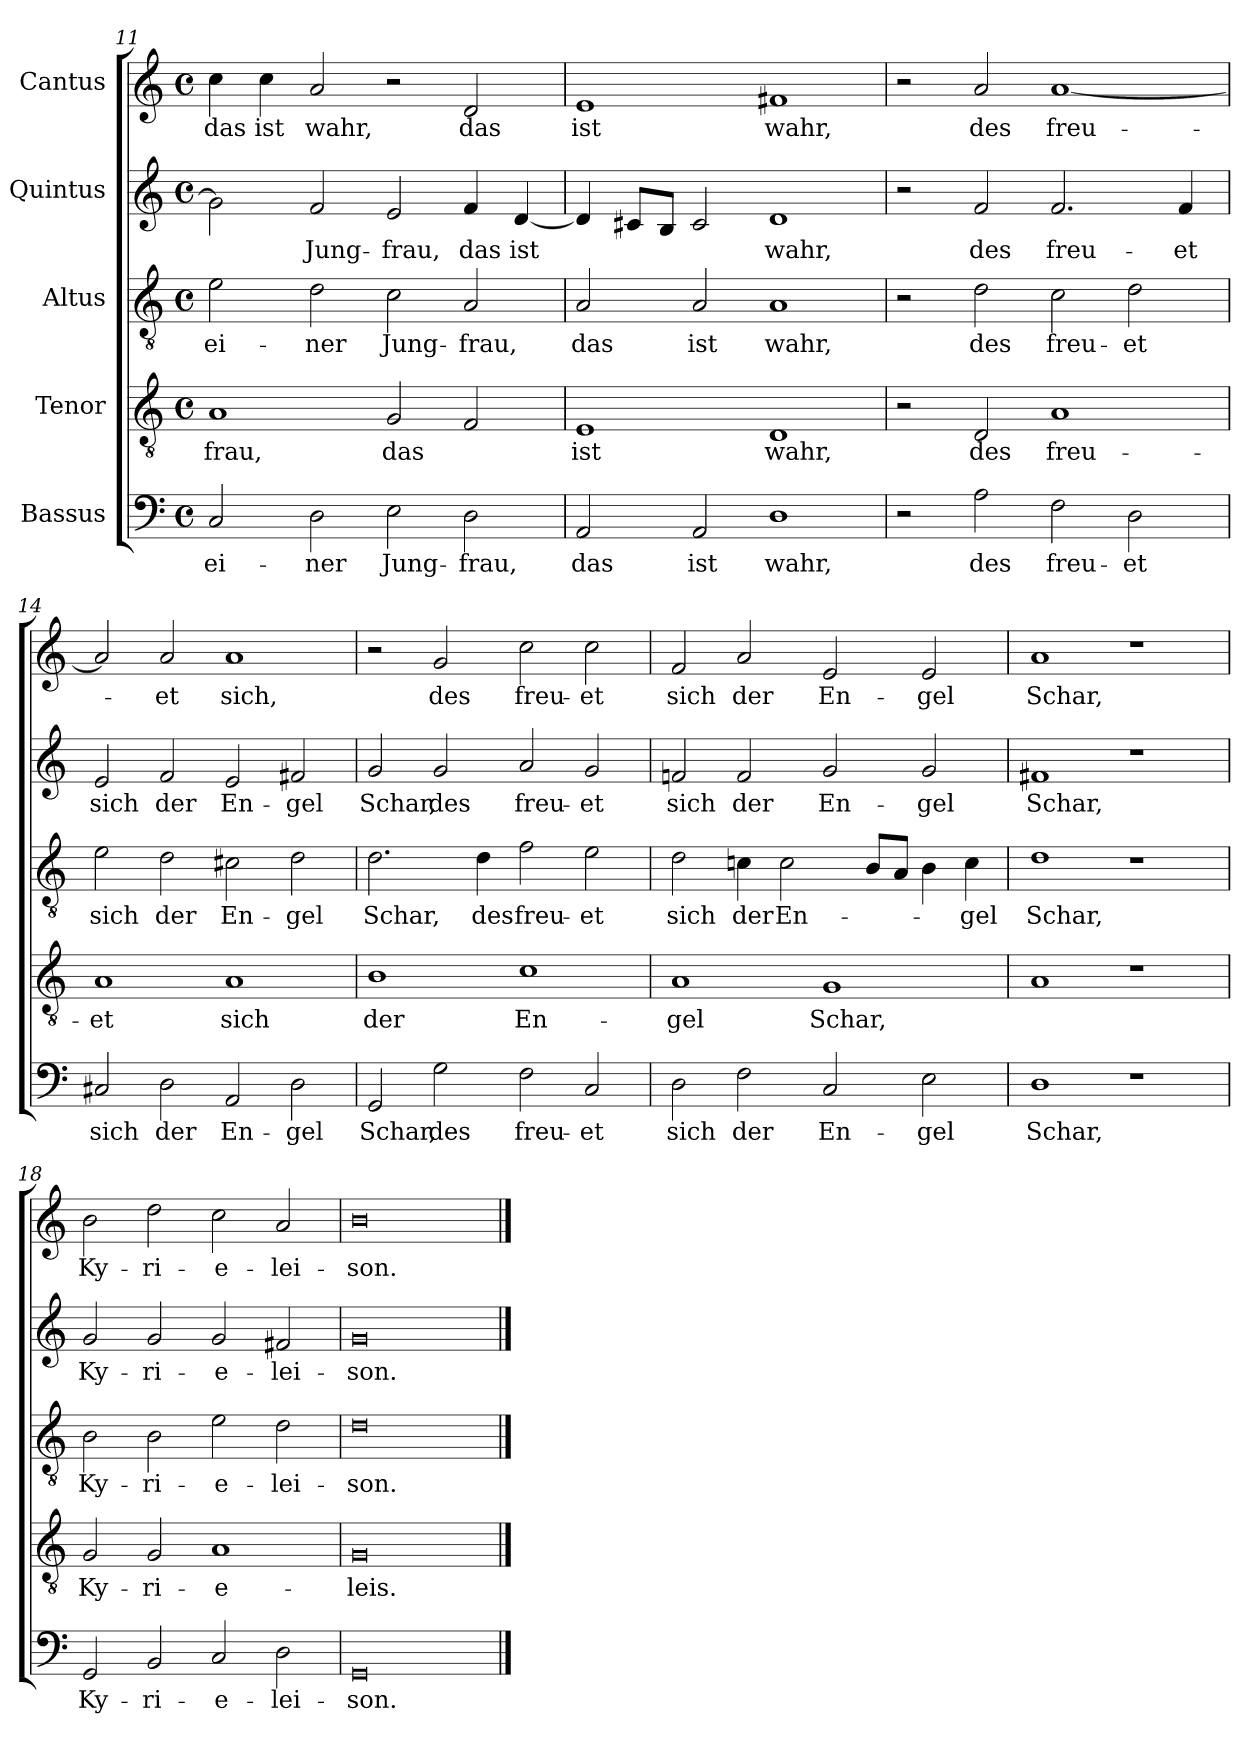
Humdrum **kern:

**kern	**text	**kern	**text	**kern	**text	**kern	**text	**kern	**text
*part5	*part5	*part4	*part4	*part3	*part3	*part2	*part2	*part1	*part1
*staff5	*staff5	*staff4	*staff4	*staff3	*staff3	*staff2	*staff2	*staff1	*staff1
*I"Bassus	*	*I"Tenor	*	*I"Altus	*	*I"Quintus	*	*I"Cantus	*
*clefF4	*	*clefGv2	*	*clefGv2	*	*clefG2	*	*clefG2	*
*k[]	*	*k[]	*	*k[]	*	*k[]	*	*k[]	*
*M4/2	*	*M4/2	*	*M4/2	*	*M4/2	*	*M4/2	*
*met(c)	*	*met(c)	*	*met(c)	*	*met(c)	*	*met(c)	*
=11	=11	=11	=11	=11	=11	=11	=11	=11	=11
!	!LO:LY:b	!	!LO:LY:b	!	!LO:LY:b	!	!	!	!LO:LY:b
2C/	ei-	1A	-frau,	2e\	ei-	2g\]	.	4cc\	das
!	!	!	!	!	!	!	!	!	!LO:LY:b
.	.	.	.	.	.	.	.	4cc\	ist
!	!LO:LY:b	!	!	!	!LO:LY:b	!	!LO:LY:b	!	!LO:LY:b
2D\	-ner	.	.	2d\	-ner	2f/	Jung-	2a/	wahr,
!	!LO:LY:b	!	!LO:LY:b	!	!LO:LY:b	!	!LO:LY:b	!	!
2E\	Jung-	2G/	das	2c\	Jung-	2e/	-frau,	2r	.
!	!LO:LY:b	!	!	!	!LO:LY:b	!	!LO:LY:b	!	!LO:LY:b
2D\	-frau,	2F/	.	2A/	-frau,	4f/	das	2d/	das
!	!	!	!	!	!	!	!LO:LY:b	!	!
.	.	.	.	.	.	[4d/	ist	.	.
=12	=12	=12	=12	=12	=12	=12	=12	=12	=12
!	!LO:LY:b	!	!LO:LY:b	!	!LO:LY:b	!	!	!	!LO:LY:b
2AA/	das	1E	ist	2A/	das	4d/]	.	1e	ist
.	.	.	.	.	.	8c#X/L	.	.	.
.	.	.	.	.	.	8B/J	.	.	.
!	!LO:LY:b	!	!	!	!LO:LY:b	!	!	!	!
2AA/	ist	.	.	2A/	ist	2c#/	.	.	.
!	!LO:LY:b	!	!LO:LY:b	!	!LO:LY:b	!	!LO:LY:b	!	!LO:LY:b
1D	wahr,	1D	wahr,	1A	wahr,	1d	wahr,	1f#X	wahr,
!!LO:LB:g=z
=13	=13	=13	=13	=13	=13	=13	=13	=13	=13
2r	.	2r	.	2r	.	2r	.	2r	.
!	!LO:LY:b	!	!LO:LY:b	!	!LO:LY:b	!	!LO:LY:b	!	!LO:LY:b
2A\	des	2D/	des	2d\	des	2f/	des	2a/	des
!	!LO:LY:b	!	!LO:LY:b	!	!LO:LY:b	!	!LO:LY:b	!	!LO:LY:b
2F\	freu-	1A	freu-	2c\	freu-	2.f/	freu-	[1a	freu-
!	!LO:LY:b	!	!	!	!LO:LY:b	!	!	!	!
2D\	-et	.	.	2d\	-et	.	.	.	.
!	!	!	!	!	!	!	!LO:LY:b	!	!
.	.	.	.	.	.	4f/	-et	.	.
=14	=14	=14	=14	=14	=14	=14	=14	=14	=14
!	!LO:LY:b	!	!LO:LY:b	!	!LO:LY:b	!	!LO:LY:b	!	!
2C#X/	sich	1A	-et	2e\	sich	2e/	sich	2a/]	.
!	!LO:LY:b	!	!	!	!LO:LY:b	!	!LO:LY:b	!	!LO:LY:b
2D\	der	.	.	2d\	der	2f/	der	2a/	-et
!	!LO:LY:b	!	!LO:LY:b	!	!LO:LY:b	!	!LO:LY:b	!	!LO:LY:b
2AA/	En-	1A	sich	2c#X\	En-	2e/	En-	1a	sich,
!	!LO:LY:b	!	!	!	!LO:LY:b	!	!LO:LY:b	!	!
2D\	-gel	.	.	2d\	-gel	2f#X/	-gel	.	.
=15	=15	=15	=15	=15	=15	=15	=15	=15	=15
!	!LO:LY:b	!	!LO:LY:b	!	!LO:LY:b	!	!LO:LY:b	!	!
2GG/	Schar,	1B	der	2.d\	Schar,	2g/	Schar,	2r	.
!	!LO:LY:b	!	!	!	!	!	!LO:LY:b	!	!LO:LY:b
2G\	des	.	.	.	.	2g/	des	2g/	des
!	!	!	!	!	!LO:LY:b	!	!	!	!
.	.	.	.	4d\	des	.	.	.	.
!	!LO:LY:b	!	!LO:LY:b	!	!LO:LY:b	!	!LO:LY:b	!	!LO:LY:b
2F\	freu-	1c	En-	2f\	freu-	2a/	freu-	2cc\	freu-
!	!LO:LY:b	!	!	!	!LO:LY:b	!	!LO:LY:b	!	!LO:LY:b
2C/	-et	.	.	2e\	-et	2g/	-et	2cc\	-et
=16	=16	=16	=16	=16	=16	=16	=16	=16	=16
!	!LO:LY:b	!	!LO:LY:b	!	!LO:LY:b	!	!LO:LY:b	!	!LO:LY:b
2D\	sich	1A	-gel	2d\	sich	2fn/	sich	2f/	sich
!	!LO:LY:b	!	!	!	!LO:LY:b	!	!LO:LY:b	!	!LO:LY:b
2F\	der	.	.	4cn\	der	2f/	der	2a/	der
!	!	!	!	!	!LO:LY:b	!	!	!	!
.	.	.	.	2c\	En-	.	.	.	.
!	!LO:LY:b	!	!LO:LY:b	!	!	!	!LO:LY:b	!	!LO:LY:b
2C/	En-	1G	Schar,	.	.	2g/	En-	2e/	En-
.	.	.	.	8B/L	.	.	.	.	.
.	.	.	.	8A/J	.	.	.	.	.
!	!LO:LY:b	!	!	!	!	!	!LO:LY:b	!	!LO:LY:b
2E\	-gel	.	.	4B\	.	2g/	-gel	2e/	-gel
!	!	!	!	!	!LO:LY:b	!	!	!	!
.	.	.	.	4c\	-gel	.	.	.	.
=17	=17	=17	=17	=17	=17	=17	=17	=17	=17
!	!LO:LY:b	!	!	!	!LO:LY:b	!	!LO:LY:b	!	!LO:LY:b
1D	Schar,	1A	.	1d	Schar,	1f#X	Schar,	1a	Schar,
1r	.	1r	.	1r	.	1r	.	1r	.
=18	=18	=18	=18	=18	=18	=18	=18	=18	=18
!	!LO:LY:b	!	!LO:LY:b	!	!LO:LY:b	!	!LO:LY:b	!	!LO:LY:b
2GG/	Ky-	2G/	Ky-	2B\	Ky-	2g/	Ky-	2b\	Ky-
!	!LO:LY:b	!	!LO:LY:b	!	!LO:LY:b	!	!LO:LY:b	!	!LO:LY:b
2BB/	-ri-	2G/	-ri-	2B\	-ri-	2g/	-ri-	2dd\	-ri-
!	!LO:LY:b	!	!LO:LY:b	!	!LO:LY:b	!	!LO:LY:b	!	!LO:LY:b
2C/	-e-	1A	-e-	2e\	-e-	2g/	-e-	2cc\	-e-
!	!LO:LY:b	!	!	!	!LO:LY:b	!	!LO:LY:b	!	!LO:LY:b
2D\	-lei-	.	.	2d\	-lei-	2f#X/	-lei-	2a/	-lei-
=19	=19	=19	=19	=19	=19	=19	=19	=19	=19
!	!LO:LY:b	!	!LO:LY:b	!	!LO:LY:b	!	!LO:LY:b	!	!LO:LY:b
0GG	-son.	0G	-leis.	0d	-son.	0g	-son.	0b	-son.
==	==	==	==	==	==	==	==	==	==
*-	*-	*-	*-	*-	*-	*-	*-	*-	*-
